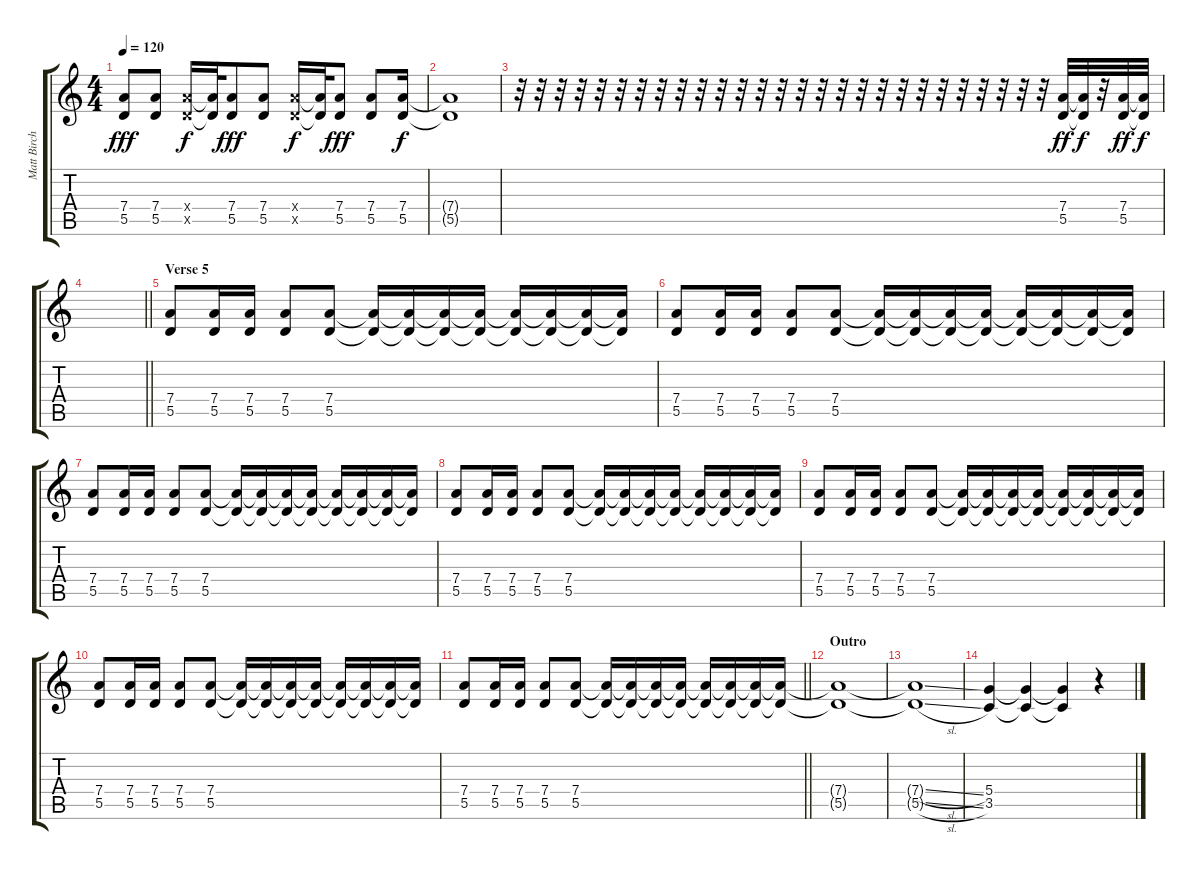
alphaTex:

\track ("Matt Birch" "Matt Birch") {instrument distortionguitar}
\staff {score tabs}
\tuning (E4 B3 G3 D3 A2 E2) {hide}
\ts (4 4)
\tempo 120
\clef g2
\ks c
(7.4 5.5).8{dy fff} (7.4 5.5).8 (7.4{x} 5.5{x}).16{dy f} (7.4{t} 5.5{t}).32 (7.4 5.5).8{dy fff} (7.4 5.5).8 (7.4{x} 5.5{x}).16{dy f} (7.4{t} 5.5{t}).32 (7.4 5.5).8{dy fff} (7.4 5.5).8 (7.4 5.5).16{dy f} |
(7.4{t} 5.5{t}).1 |
r.32 r.32 r.32 r.32 r.32 r.32 r.32 r.32 r.32 r.32 r.32 r.32 r.32 r.32 r.32 r.32 r.32 r.32 r.32 r.32 r.32 r.32 r.32 r.32 r.32 r.32 r.32 (7.4 5.5).32{dy ff} (7.4{t} 5.5{t}).32{dy f} r.32 (7.4 5.5).32{dy ff} (7.4{t} 5.5{t}).32{dy f} |
\barLineRight lightlight
|
\section ("" "Verse 5")
(7.4 5.5).8 (7.4 5.5).16 (7.4 5.5).16 (7.4 5.5).8 (7.4 5.5).8 (7.4{t} 5.5{t}).16 (7.4{t} 5.5{t}).16 (7.4{t} 5.5{t}).16 (7.4{t} 5.5{t}).16 (7.4{t} 5.5{t}).16 (7.4{t} 5.5{t}).16 (7.4{t} 5.5{t}).16 (7.4{t} 5.5{t}).16 |
(7.4 5.5).8 (7.4 5.5).16 (7.4 5.5).16 (7.4 5.5).8 (7.4 5.5).8 (7.4{t} 5.5{t}).16 (7.4{t} 5.5{t}).16 (7.4{t} 5.5{t}).16 (7.4{t} 5.5{t}).16 (7.4{t} 5.5{t}).16 (7.4{t} 5.5{t}).16 (7.4{t} 5.5{t}).16 (7.4{t} 5.5{t}).16 |
(7.4 5.5).8 (7.4 5.5).16 (7.4 5.5).16 (7.4 5.5).8 (7.4 5.5).8 (7.4{t} 5.5{t}).16 (7.4{t} 5.5{t}).16 (7.4{t} 5.5{t}).16 (7.4{t} 5.5{t}).16 (7.4{t} 5.5{t}).16 (7.4{t} 5.5{t}).16 (7.4{t} 5.5{t}).16 (7.4{t} 5.5{t}).16 |
(7.4 5.5).8 (7.4 5.5).16 (7.4 5.5).16 (7.4 5.5).8 (7.4 5.5).8 (7.4{t} 5.5{t}).16 (7.4{t} 5.5{t}).16 (7.4{t} 5.5{t}).16 (7.4{t} 5.5{t}).16 (7.4{t} 5.5{t}).16 (7.4{t} 5.5{t}).16 (7.4{t} 5.5{t}).16 (7.4{t} 5.5{t}).16 |
(7.4 5.5).8 (7.4 5.5).16 (7.4 5.5).16 (7.4 5.5).8 (7.4 5.5).8 (7.4{t} 5.5{t}).16 (7.4{t} 5.5{t}).16 (7.4{t} 5.5{t}).16 (7.4{t} 5.5{t}).16 (7.4{t} 5.5{t}).16 (7.4{t} 5.5{t}).16 (7.4{t} 5.5{t}).16 (7.4{t} 5.5{t}).16 |
(7.4 5.5).8 (7.4 5.5).16 (7.4 5.5).16 (7.4 5.5).8 (7.4 5.5).8 (7.4{t} 5.5{t}).16 (7.4{t} 5.5{t}).16 (7.4{t} 5.5{t}).16 (7.4{t} 5.5{t}).16 (7.4{t} 5.5{t}).16 (7.4{t} 5.5{t}).16 (7.4{t} 5.5{t}).16 (7.4{t} 5.5{t}).16 |
\barLineRight lightlight
(7.4 5.5).8 (7.4 5.5).16 (7.4 5.5).16 (7.4 5.5).8 (7.4 5.5).8 (7.4{t} 5.5{t}).16 (7.4{t} 5.5{t}).16 (7.4{t} 5.5{t}).16 (7.4{t} 5.5{t}).16 (7.4{t} 5.5{t}).16 (7.4{t} 5.5{t}).16 (7.4{t} 5.5{t}).16 (7.4{t} 5.5{t}).16 |
\section ("" "Outro")
(7.4{t} 5.5{t}).1 |
(7.4{sl t} 5.5{sl t}).1 |
(5.4 3.5).4 (5.4{t} 3.5{t}).4 (5.4{t} 3.5{t}).4 r.4
